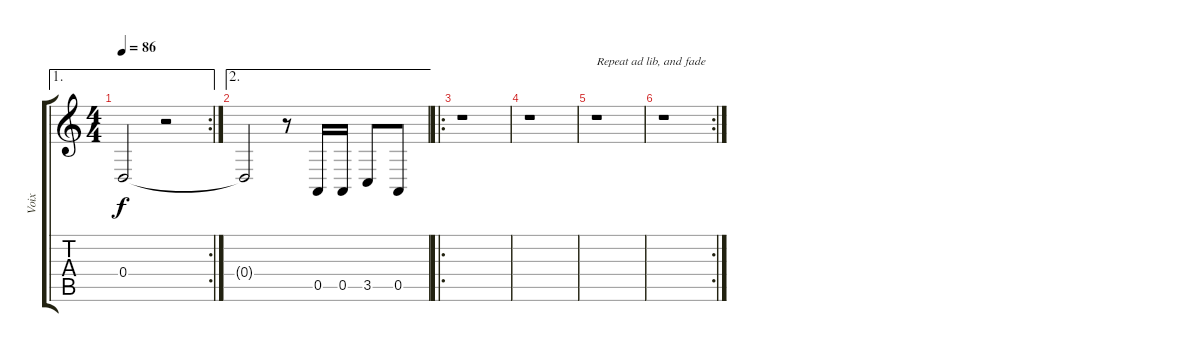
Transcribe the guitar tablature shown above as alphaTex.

\track ("Voix" "Voix") {instrument drawbarorgan}
\staff {score tabs}
\tuning (E4 B3 G3 D3 A2 E2) {hide}
\ae 1
\rc 2
\ts (4 4)
\tempo 86
\clef g2
\ks c
0.4{t}.2{dy f} r.2 |
\ae 2
0.4{t}.2 r.8 0.5.16 0.5.16 3.5.8 0.5.8 |
\ro
r.1 |
r.1 |
r.1{txt "Repeat ad lib, and fade"} |
\rc 2
r.1
